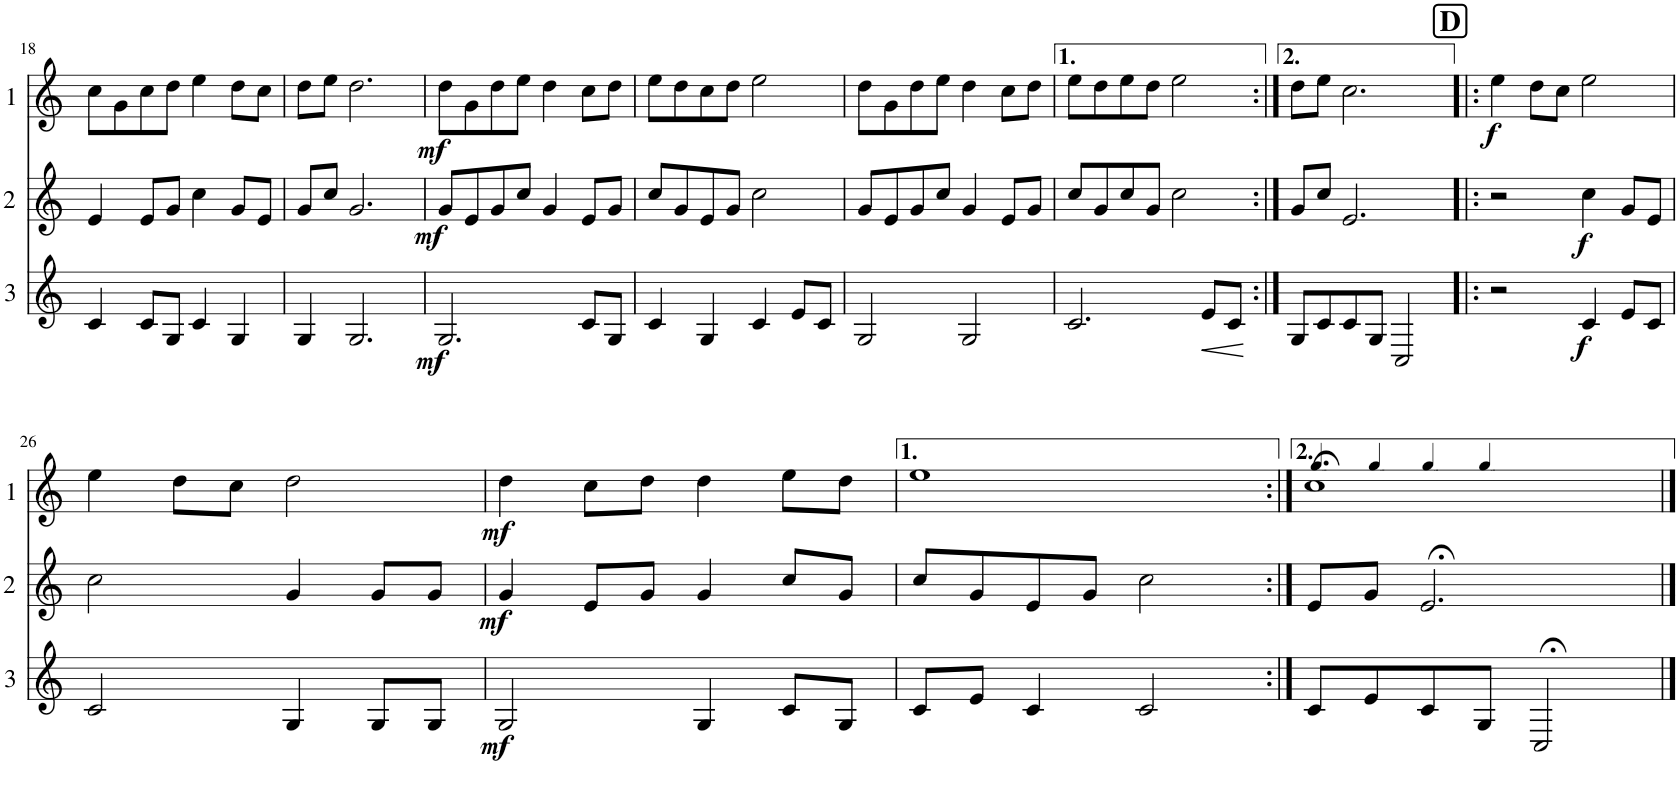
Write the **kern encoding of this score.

**kern	**dynam	**kern	**dynam	**kern	**dynam
*part3	*part3	*part2	*part2	*part1	*part1
*staff3	*staff3	*staff2	*staff2	*staff1	*staff1
*I"Cor 3	*	*I"Cor 2	*	*I"Cor 1	*
!!LO:PB:g=z
*clefG2	*	*clefG2	*	*clefG2	*
*Trd4c7	*	*Trd4c7	*	*Trd4c7	*
*k[]	*	*k[]	*	*k[]	*
*M4/4	*	*M4/4	*	*M4/4	*
=18	=18	=18	=18	=18	=18
4c/	.	4e/	.	8cc\L	.
.	.	.	.	8g\	.
8c/L	.	8e/L	.	8cc\	.
8G/J	.	8g/J	.	8dd\J	.
4c/	.	4cc\	.	4ee\	.
4G/	.	8g/L	.	8dd\L	.
.	.	8e/J	.	8cc\J	.
=19	=19	=19	=19	=19	=19
4G/	.	8g/L	.	8dd\L	.
.	.	8cc/J	.	8ee\J	.
2.G/	.	2.g/	.	2.dd\	.
=20	=20	=20	=20	=20	=20
!	!LO:DY:b	!	!LO:DY:b	!	!LO:DY:b
2.G/	mf	8g/L	mf	8dd\L	mf
.	.	8e/	.	8g\	.
.	.	8g/	.	8dd\	.
.	.	8cc/J	.	8ee\J	.
.	.	4g/	.	4dd\	.
8c/L	.	8e/L	.	8cc\L	.
8G/J	.	8g/J	.	8dd\J	.
=21	=21	=21	=21	=21	=21
4c/	.	8cc/L	.	8ee\L	.
.	.	8g/	.	8dd\	.
4G/	.	8e/	.	8cc\	.
.	.	8g/J	.	8dd\J	.
4c/	.	2cc\	.	2ee\	.
8e/L	.	.	.	.	.
8c/J	.	.	.	.	.
=22	=22	=22	=22	=22	=22
2G/	.	8g/L	.	8dd\L	.
.	.	8e/	.	8g\	.
.	.	8g/	.	8dd\	.
.	.	8cc/J	.	8ee\J	.
2G/	.	4g/	.	4dd\	.
.	.	8e/L	.	8cc\L	.
.	.	8g/J	.	8dd\J	.
=23	=23	=23	=23	=23	=23
2.c/	.	8cc/L	.	8ee\L	.
.	.	8g/	.	8dd\	.
.	.	8cc/	.	8ee\	.
.	.	8g/J	.	8dd\J	.
.	.	2cc\	.	2ee\	.
!	!LO:HP:b	!	!	!	!
8e/L	<	.	.	.	.
8c/J	.	.	.	.	.
.	[	.	.	.	.
=24:|!	=24:|!	=24:|!	=24:|!	=24:|!	=24:|!
8G/L	.	8g/L	.	8dd\L	.
8c/	.	8cc/J	.	8ee\J	.
8c/	.	2.e/	.	2.cc\	.
8G/J	.	.	.	.	.
2C/	.	.	.	.	.
!!LO:REH:place=s1:a:B:cj:fs=14:t=D
=25!|:	=25!|:	=25!|:	=25!|:	=25!|:	=25!|:
!	!	!	!	!	!LO:DY:b
2r	.	2r	.	4ee\	f
.	.	.	.	8dd\L	.
.	.	.	.	8cc\J	.
!	!LO:DY:b	!	!LO:DY:b	!	!
4c/	f	4cc\	f	2ee\	.
8e/L	.	8g/L	.	.	.
8c/J	.	8e/J	.	.	.
!!LO:LB:g=z
=26	=26	=26	=26	=26	=26
2c/	.	2cc\	.	4ee\	.
.	.	.	.	8dd\L	.
.	.	.	.	8cc\J	.
4G/	.	4g/	.	2dd\	.
8G/L	.	8g/L	.	.	.
8G/J	.	8g/J	.	.	.
=27	=27	=27	=27	=27	=27
!	!LO:DY:b	!	!LO:DY:b	!	!LO:DY:b
2G/	mf	4g/	mf	4dd\	mf
.	.	8e/L	.	8cc\L	.
.	.	8g/J	.	8dd\J	.
4G/	.	4g/	.	4dd\	.
8c/L	.	8cc/L	.	8ee\L	.
8G/J	.	8g/J	.	8dd\J	.
=28	=28	=28	=28	=28	=28
8c/L	.	8cc/L	.	1ee	.
8e/J	.	8g/	.	.	.
4c/	.	8e/	.	.	.
.	.	8g/J	.	.	.
2c/	.	2cc\	.	.	.
=29:|!	=29:|!	=29:|!	=29:|!	=29:|!	=29:|!
*	*	*	*	*MM60	*
*	*	*	*	*^	*
*	*	*	*	*	*^	*
*	*	*	*	*	*	*^	*
8c/L	.	8e/L	.	1cc;<	8ryy	4ryy	4.ryy	.
*	*	*	*	*MM55	*	*	*	*
8e/	.	8g/J	.	.	2..ryy	.	.	.
*	*	*	*	*MM48	*	*	*	*
8c/	.	2.e;</	.	.	.	2.ryy	.	.
*	*	*	*	*MM40	*	*	*	*
8G/J	.	.	.	.	.	.	2ryy	.
2C;</	.	.	.	.	.	.	.	.
.	.	.	.	.	.	.	8ryy	.
*	*	*	*	*v	*v	*v	*v	*
==	==	==	==	==	==
*-	*-	*-	*-	*-	*-
